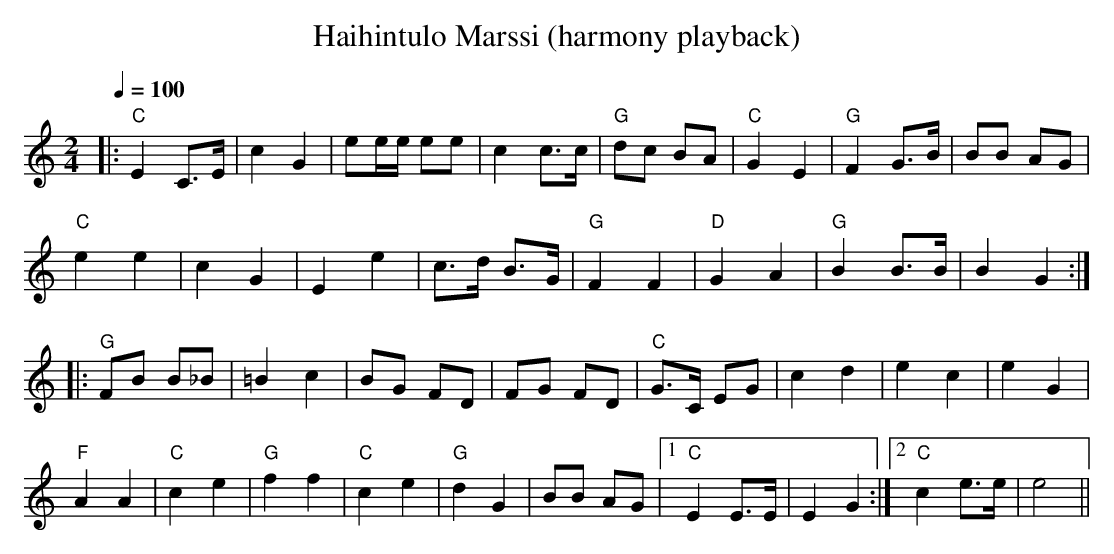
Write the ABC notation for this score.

X:1
T:Haihintulo Marssi (harmony playback)
M:2/4
L:1/16
Q:1/4=100
K:C
|: "C" E4 C3E | c4 G4 | e2ee e2e2 | c4 c3c |
"G" d2c2 B2A2 | "C" G4 E4 | "G" F4 G3B | B2B2 A2G2 | !
"C" e4 e4 | c4 G4 | E4 e4 | c3d B3G |
"G" F4 F4 | "D" G4 A4 | "G" B4 B3B | B4 G4 :| !
|: "G" F2B2 B2_B2 | =B4 c4 | B2G2 F2D2 | F2G2 F2D2 |
"C" G3C E2G2 | c4 d4 | e4 c4 | e4 G4 | !
"F" A4 A4 | "C" c4 e4 | "G" f4 f4 | "C" c4 e4 |
"G" d4 G4 | B2B2 A2G2 |[1 "C" E4 E3E | E4 G4 :|[2 "C" c4 e3e | e8 ||
